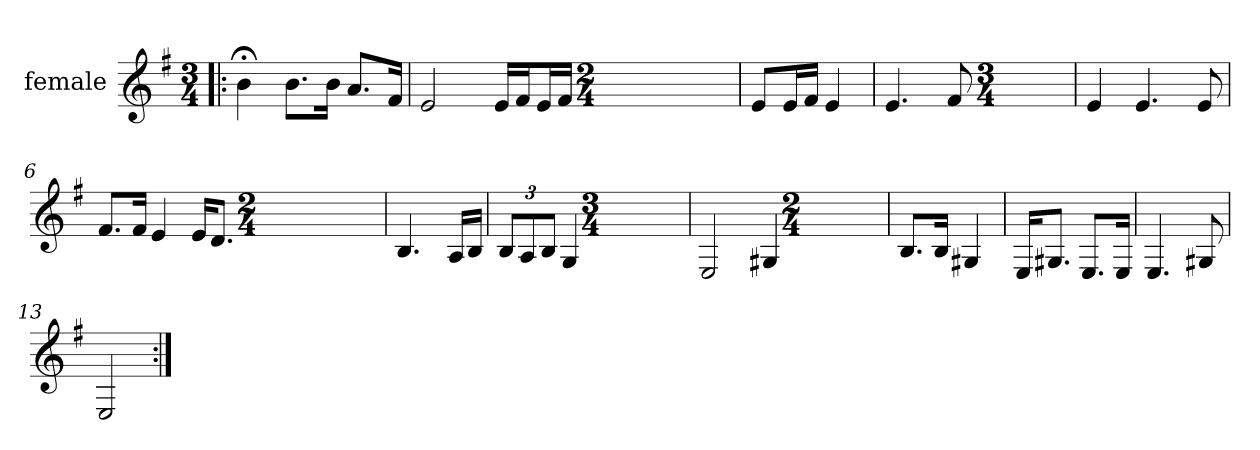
**kern
*part1
*staff1
*I"female
*clefG2
*k[f#]
*M3/4
*MM56
=1!|:
4b;<
8.b\L
16b\Jk
8.a/L
16f#/Jk
=2
2e
16e/LL
16f#/J
16e/L
16f#/JJ
*M2/4
=3
8e/L
16e/L
16f#/JJ
4e
=4
4.e
8f#
*M3/4
=5
4e
4.e
8e
=6
8.f#/L
16f#/Jk
4e
16e/KL
8.d/J
*M2/4
=7
4.B
16A/LL
16B/JJ
=8
12B/L
12A/
12B/J
4G
*M3/4
=9
2E
4G#X
*M2/4
=10
8.B/L
16B/Jk
4G#X
=11
16E/KL
8.G#X/J
8.E/L
16E/Jk
=12
4.E
8G#X
=13
2E
=:|!
*-
